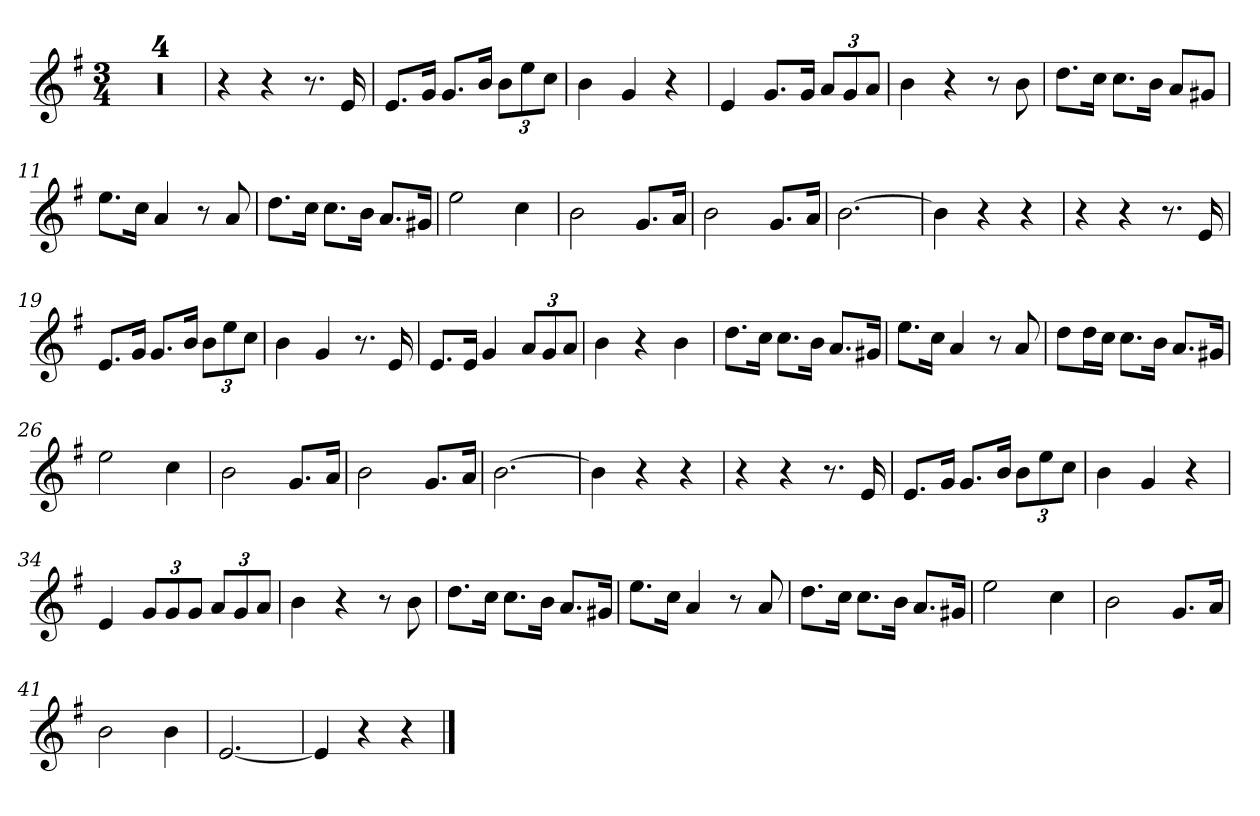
**kern
*part1
*staff1
*clefG2
*k[f#]
*M3/4
=1
2.r
=2
2.r
=3
2.r
=4
2.r
=5
4r
4r
8.r
16e
=6
8.e/L
16g/Jk
8.g/L
16b/Jk
12b\L
12ee\
12cc\J
=7
4b
4g
4r
=8
4e
8.g/L
16g/Jk
12a/L
12g/
12a/J
=9
4b
4r
8r
8b
=10
8.dd\L
16cc\Jk
8.cc\L
16b\Jk
8a/L
8g#X/J
=11
8.ee\L
16cc\Jk
4a
8r
8a
=12
8.dd\L
16cc\Jk
8.cc\L
16b\Jk
8.a/L
16g#X/Jk
=13
2ee
4cc
=14
2b
8.g/L
16a/Jk
=15
2b
8.g/L
16a/Jk
=16
[2.b
=17
4b]
4r
4r
=18
4r
4r
8.r
16e
=19
8.e/L
16g/Jk
8.g/L
16b/Jk
12b\L
12ee\
12cc\J
=20
4b
4g
8.r
16e
=21
8.e/L
16e/Jk
4g
12a/L
12g/
12a/J
=22
4b
4r
4b
=23
8.dd\L
16cc\Jk
8.cc\L
16b\Jk
8.a/L
16g#X/Jk
=24
8.ee\L
16cc\Jk
4a
8r
8a
=25
8dd\L
16dd\L
16cc\JJ
8.cc\L
16b\Jk
8.a/L
16g#X/Jk
=26
2ee
4cc
=27
2b
8.g/L
16a/Jk
=28
2b
8.g/L
16a/Jk
=29
[2.b
=30
4b]
4r
4r
=31
4r
4r
8.r
16e
=32
8.e/L
16g/Jk
8.g/L
16b/Jk
12b\L
12ee\
12cc\J
=33
4b
4g
4r
=34
4e
12g/L
12g/
12g/J
12a/L
12g/
12a/J
=35
4b
4r
8r
8b
=36
8.dd\L
16cc\Jk
8.cc\L
16b\Jk
8.a/L
16g#X/Jk
=37
8.ee\L
16cc\Jk
4a
8r
8a
=38
8.dd\L
16cc\Jk
8.cc\L
16b\Jk
8.a/L
16g#X/Jk
=39
2ee
4cc
=40
2b
8.g/L
16a/Jk
=41
2b
4b
=42
[2.e
=43
4e]
4r
4r
==
*-
